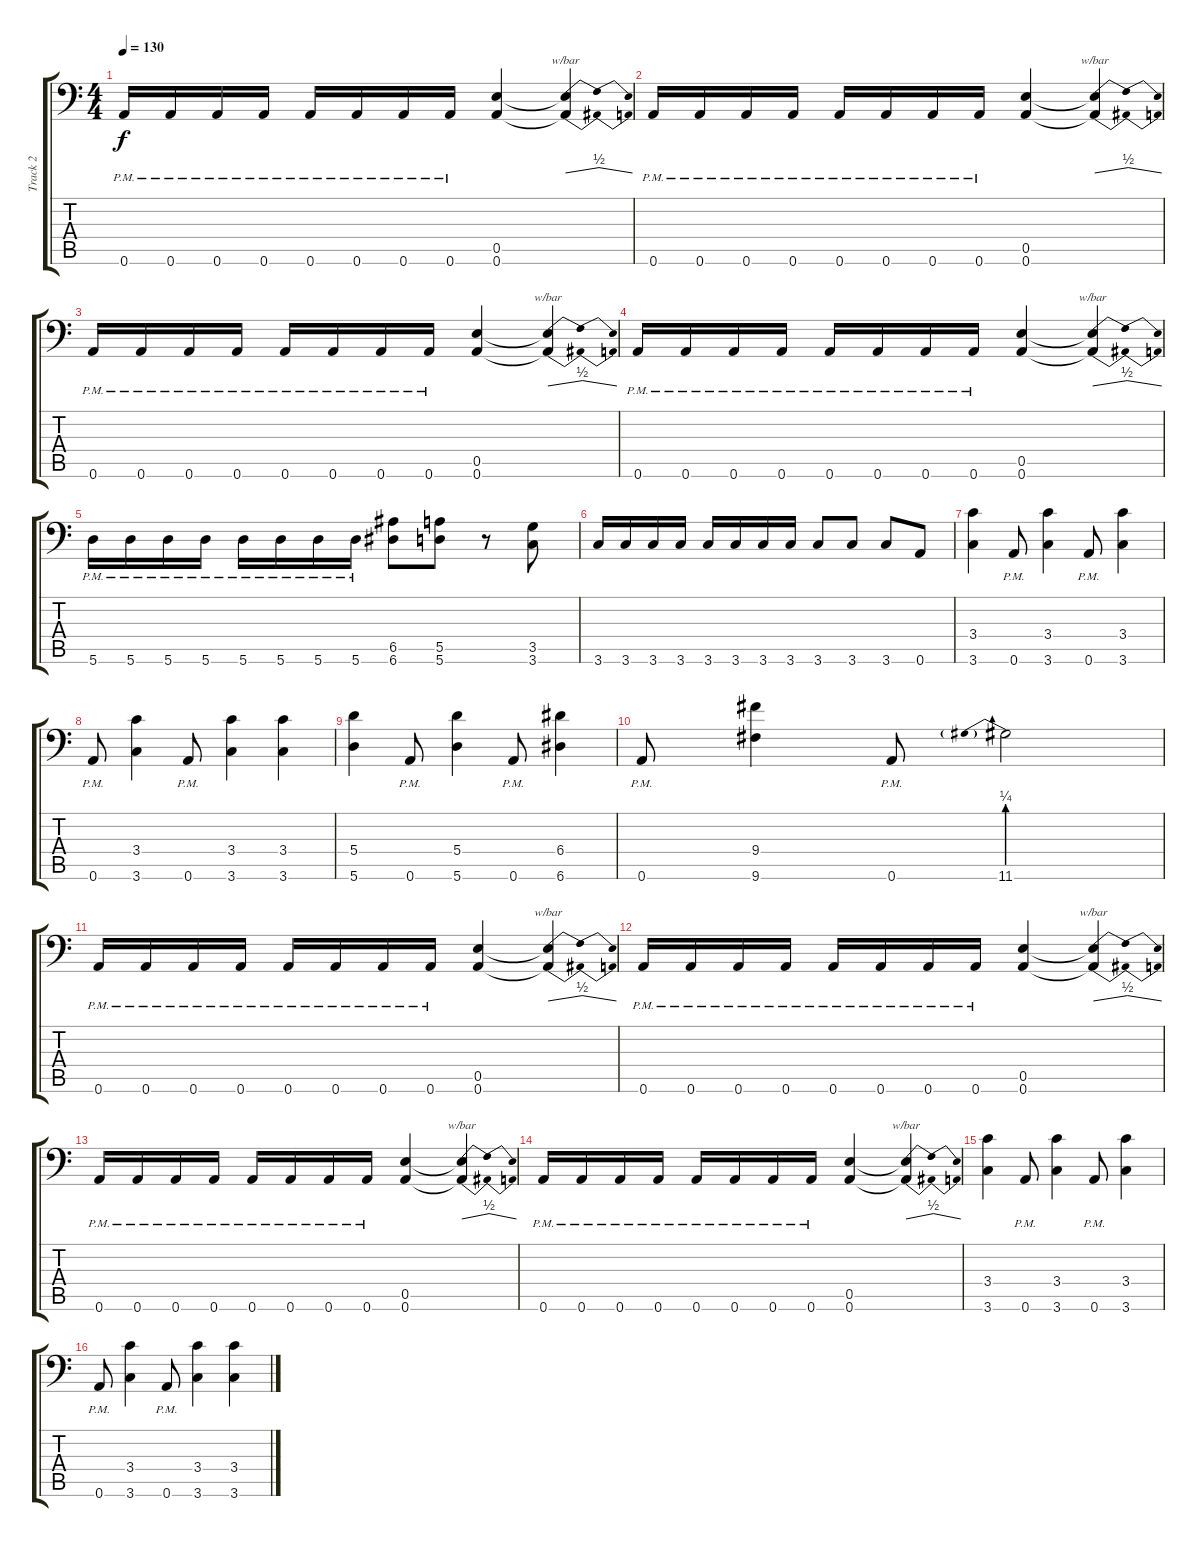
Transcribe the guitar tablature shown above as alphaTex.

\track ("Track 2" "Track 2") {instrument distortionguitar}
\staff {score tabs}
\tuning (B3 Gb3 D3 A2 E2 A1) {hide}
\ts (4 4)
\tempo 130
\clef f4
\ks c
0.6{pm}.16{dy f} 0.6{pm}.16 0.6{pm}.16 0.6{pm}.16 0.6{pm}.16 0.6{pm}.16 0.6{pm}.16 0.6{pm}.16 (0.5 0.6).4 (0.5{t} 0.6{t}).4{tbe (dip default 0 0 30 2 60 0)} |
0.6{pm}.16 0.6{pm}.16 0.6{pm}.16 0.6{pm}.16 0.6{pm}.16 0.6{pm}.16 0.6{pm}.16 0.6{pm}.16 (0.5 0.6).4 (0.5{t} 0.6{t}).4{tbe (dip default 0 0 30 2 60 0)} |
0.6{pm}.16 0.6{pm}.16 0.6{pm}.16 0.6{pm}.16 0.6{pm}.16 0.6{pm}.16 0.6{pm}.16 0.6{pm}.16 (0.5 0.6).4 (0.5{t} 0.6{t}).4{tbe (dip default 0 0 30 2 60 0)} |
0.6{pm}.16 0.6{pm}.16 0.6{pm}.16 0.6{pm}.16 0.6{pm}.16 0.6{pm}.16 0.6{pm}.16 0.6{pm}.16 (0.5 0.6).4 (0.5{t} 0.6{t}).4{tbe (dip default 0 0 30 2 60 0)} |
5.6{pm}.16 5.6{pm}.16 5.6{pm}.16 5.6{pm}.16 5.6{pm}.16 5.6{pm}.16 5.6{pm}.16 5.6{pm}.16 (6.5 6.6).8 (5.5 5.6).8 r.8 (3.5 3.6).8 |
3.6.16 3.6.16 3.6.16 3.6.16 3.6.16 3.6.16 3.6.16 3.6.16 3.6.8 3.6.8 3.6.8 0.6.8 |
(3.4 3.6).4 0.6{pm}.8 (3.4 3.6).4 0.6{pm}.8 (3.4 3.6).4 |
0.6{pm}.8 (3.4 3.6).4 0.6{pm}.8 (3.4 3.6).4 (3.4 3.6).4 |
(5.4 5.6).4 0.6{pm}.8 (5.4 5.6).4 0.6{pm}.8 (6.4 6.6).4 |
0.6{pm}.8 (9.4 9.6).4 0.6{pm}.8 11.6{be (prebend 0 1 60 1)}.2 |
0.6{pm}.16 0.6{pm}.16 0.6{pm}.16 0.6{pm}.16 0.6{pm}.16 0.6{pm}.16 0.6{pm}.16 0.6{pm}.16 (0.5 0.6).4 (0.5{t} 0.6{t}).4{tbe (dip default 0 0 30 2 60 0)} |
0.6{pm}.16 0.6{pm}.16 0.6{pm}.16 0.6{pm}.16 0.6{pm}.16 0.6{pm}.16 0.6{pm}.16 0.6{pm}.16 (0.5 0.6).4 (0.5{t} 0.6{t}).4{tbe (dip default 0 0 30 2 60 0)} |
0.6{pm}.16 0.6{pm}.16 0.6{pm}.16 0.6{pm}.16 0.6{pm}.16 0.6{pm}.16 0.6{pm}.16 0.6{pm}.16 (0.5 0.6).4 (0.5{t} 0.6{t}).4{tbe (dip default 0 0 30 2 60 0)} |
0.6{pm}.16 0.6{pm}.16 0.6{pm}.16 0.6{pm}.16 0.6{pm}.16 0.6{pm}.16 0.6{pm}.16 0.6{pm}.16 (0.5 0.6).4 (0.5{t} 0.6{t}).4{tbe (dip default 0 0 30 2 60 0)} |
(3.4 3.6).4 0.6{pm}.8 (3.4 3.6).4 0.6{pm}.8 (3.4 3.6).4 |
0.6{pm}.8 (3.4 3.6).4 0.6{pm}.8 (3.4 3.6).4 (3.4 3.6).4
